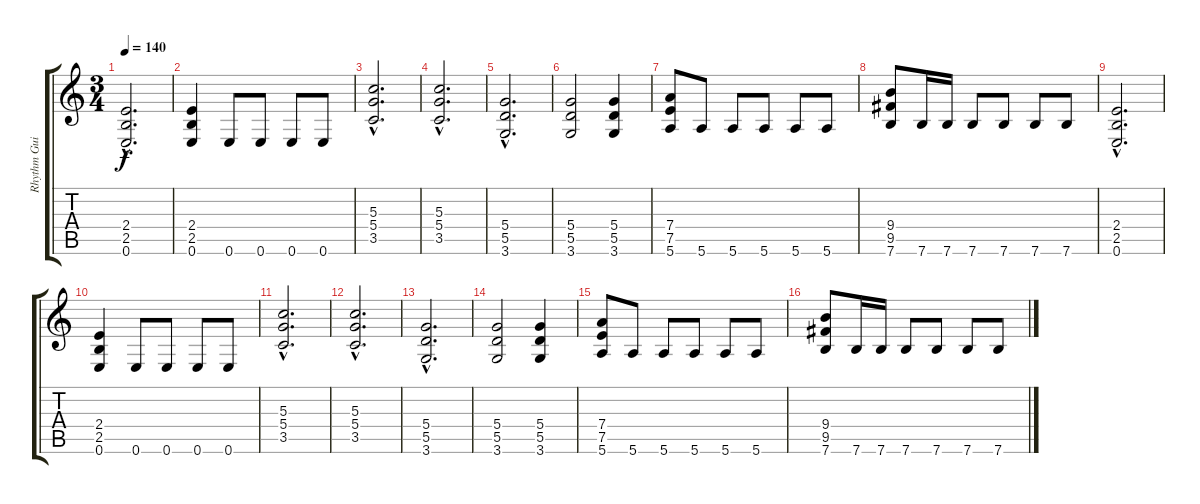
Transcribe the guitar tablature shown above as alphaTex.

\track ("Rhythm Guitar 2" "Rhythm Gui") {instrument overdrivenguitar}
\staff {score tabs}
\tuning (E4 B3 G3 D3 A2 E2) {hide}
\ts (3 4)
\section ("" "")
\tempo 140
\clef g2
\ks c
(2.4{hac} 2.5{hac} 0.6{hac}).2{d dy f} |
(2.4 2.5 0.6).4 0.6.8 0.6.8 0.6.8 0.6.8 |
(5.3{hac} 5.4{hac} 3.5{hac}).2{d} |
(5.3{hac} 5.4{hac} 3.5{hac}).2{d} |
(5.4{hac} 5.5{hac} 3.6{hac}).2{d} |
(5.4 5.5 3.6).2 (5.4 5.5 3.6).4 |
(7.4 7.5 5.6).8 5.6.8 5.6.8 5.6.8 5.6.8 5.6.8 |
(9.4 9.5 7.6).8 7.6.16 7.6.16 7.6.8 7.6.8 7.6.8 7.6.8 |
\section ("" "")
(2.4{hac} 2.5{hac} 0.6{hac}).2{d} |
(2.4 2.5 0.6).4 0.6.8 0.6.8 0.6.8 0.6.8 |
(5.3{hac} 5.4{hac} 3.5{hac}).2{d} |
(5.3{hac} 5.4{hac} 3.5{hac}).2{d} |
(5.4{hac} 5.5{hac} 3.6{hac}).2{d} |
(5.4 5.5 3.6).2 (5.4 5.5 3.6).4 |
(7.4 7.5 5.6).8 5.6.8 5.6.8 5.6.8 5.6.8 5.6.8 |
(9.4 9.5 7.6).8 7.6.16 7.6.16 7.6.8 7.6.8 7.6.8 7.6.8
